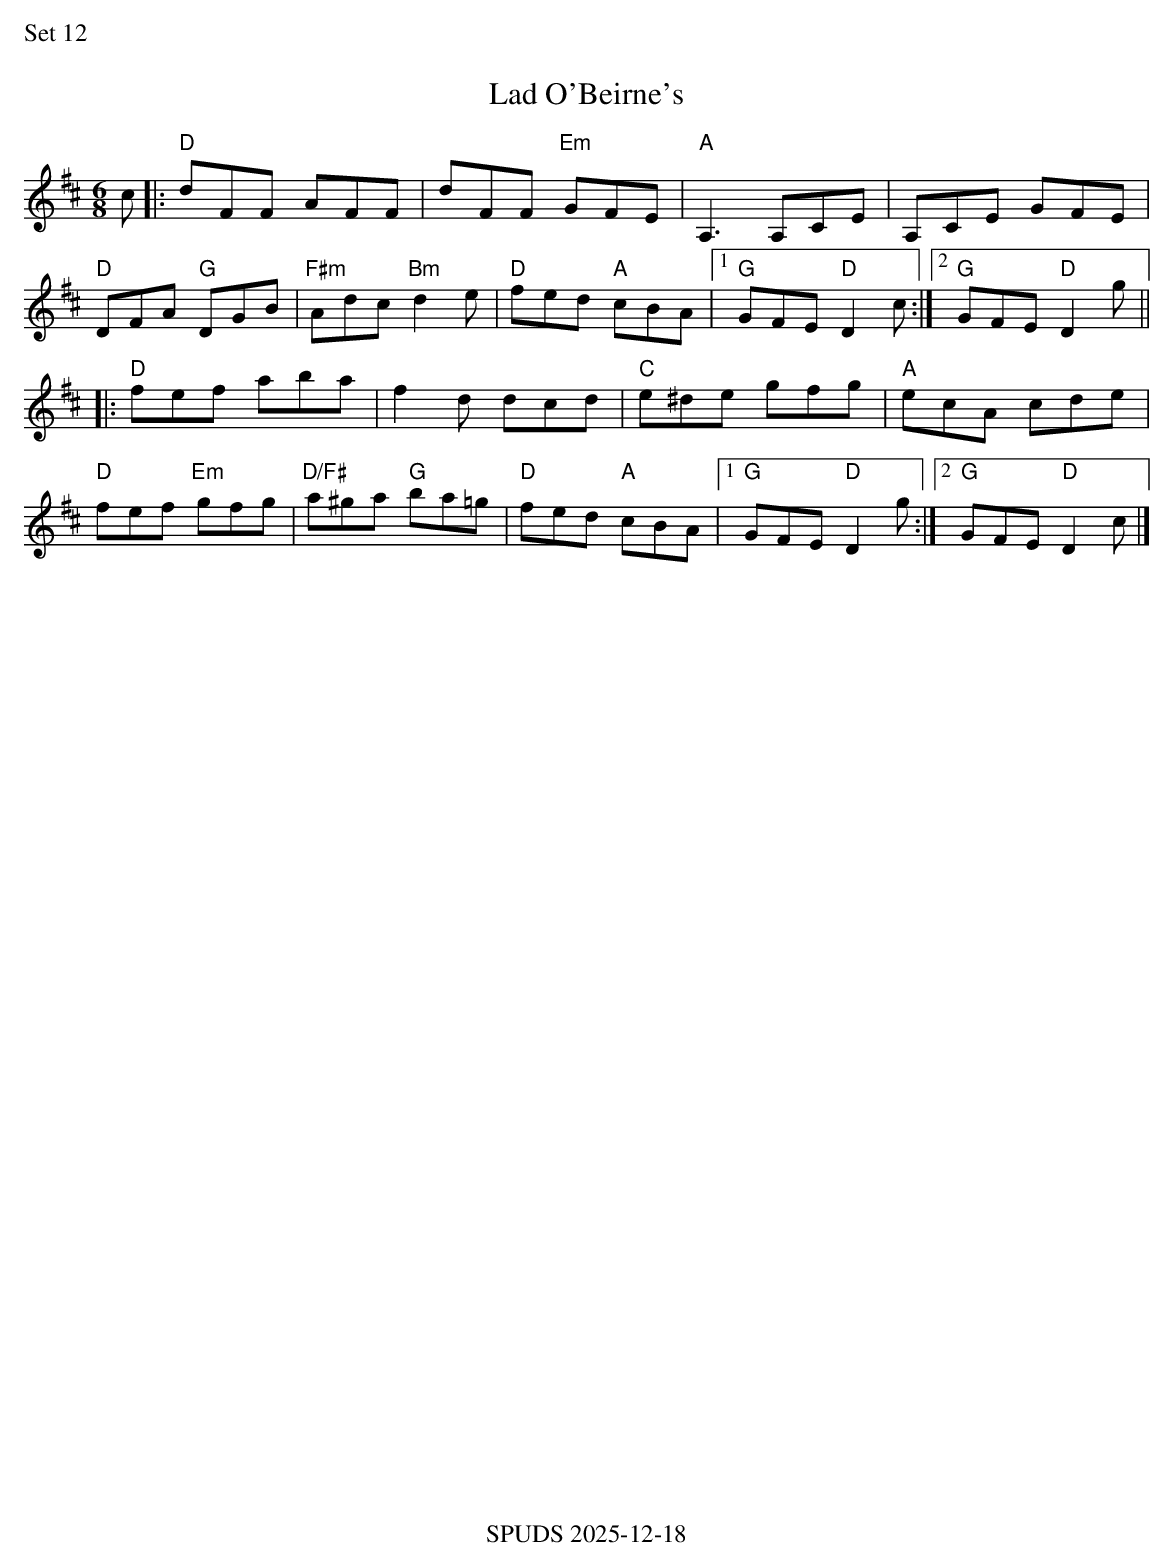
X:1
%%text Set 12
T: Lad O'Beirne's
M: 6/8
L: 1/8
K: D
c|: "D"dFF    AFF |      dFF "Em"GFE | "A"A,3   A,CE |    A,CE    GFE   |
"D"DFA "G"DGB | "F#m"Adc "Bm"d2e | "D"fed "A"cBA |1 "G"GFE "D"D2 c :|2 "G"GFE "D"D2g ||
|: "D"fef     aba |       f2d     dcd | "C"e^de   gfg | "A"ecA    cde   |
"D"fef "Em"gfg | "D/F#"a^ga "G"ba=g | "D"fed "A"cBA |1 "G"GFE "D"D2 g :|2 "G"GFE "D"D2 c |]
